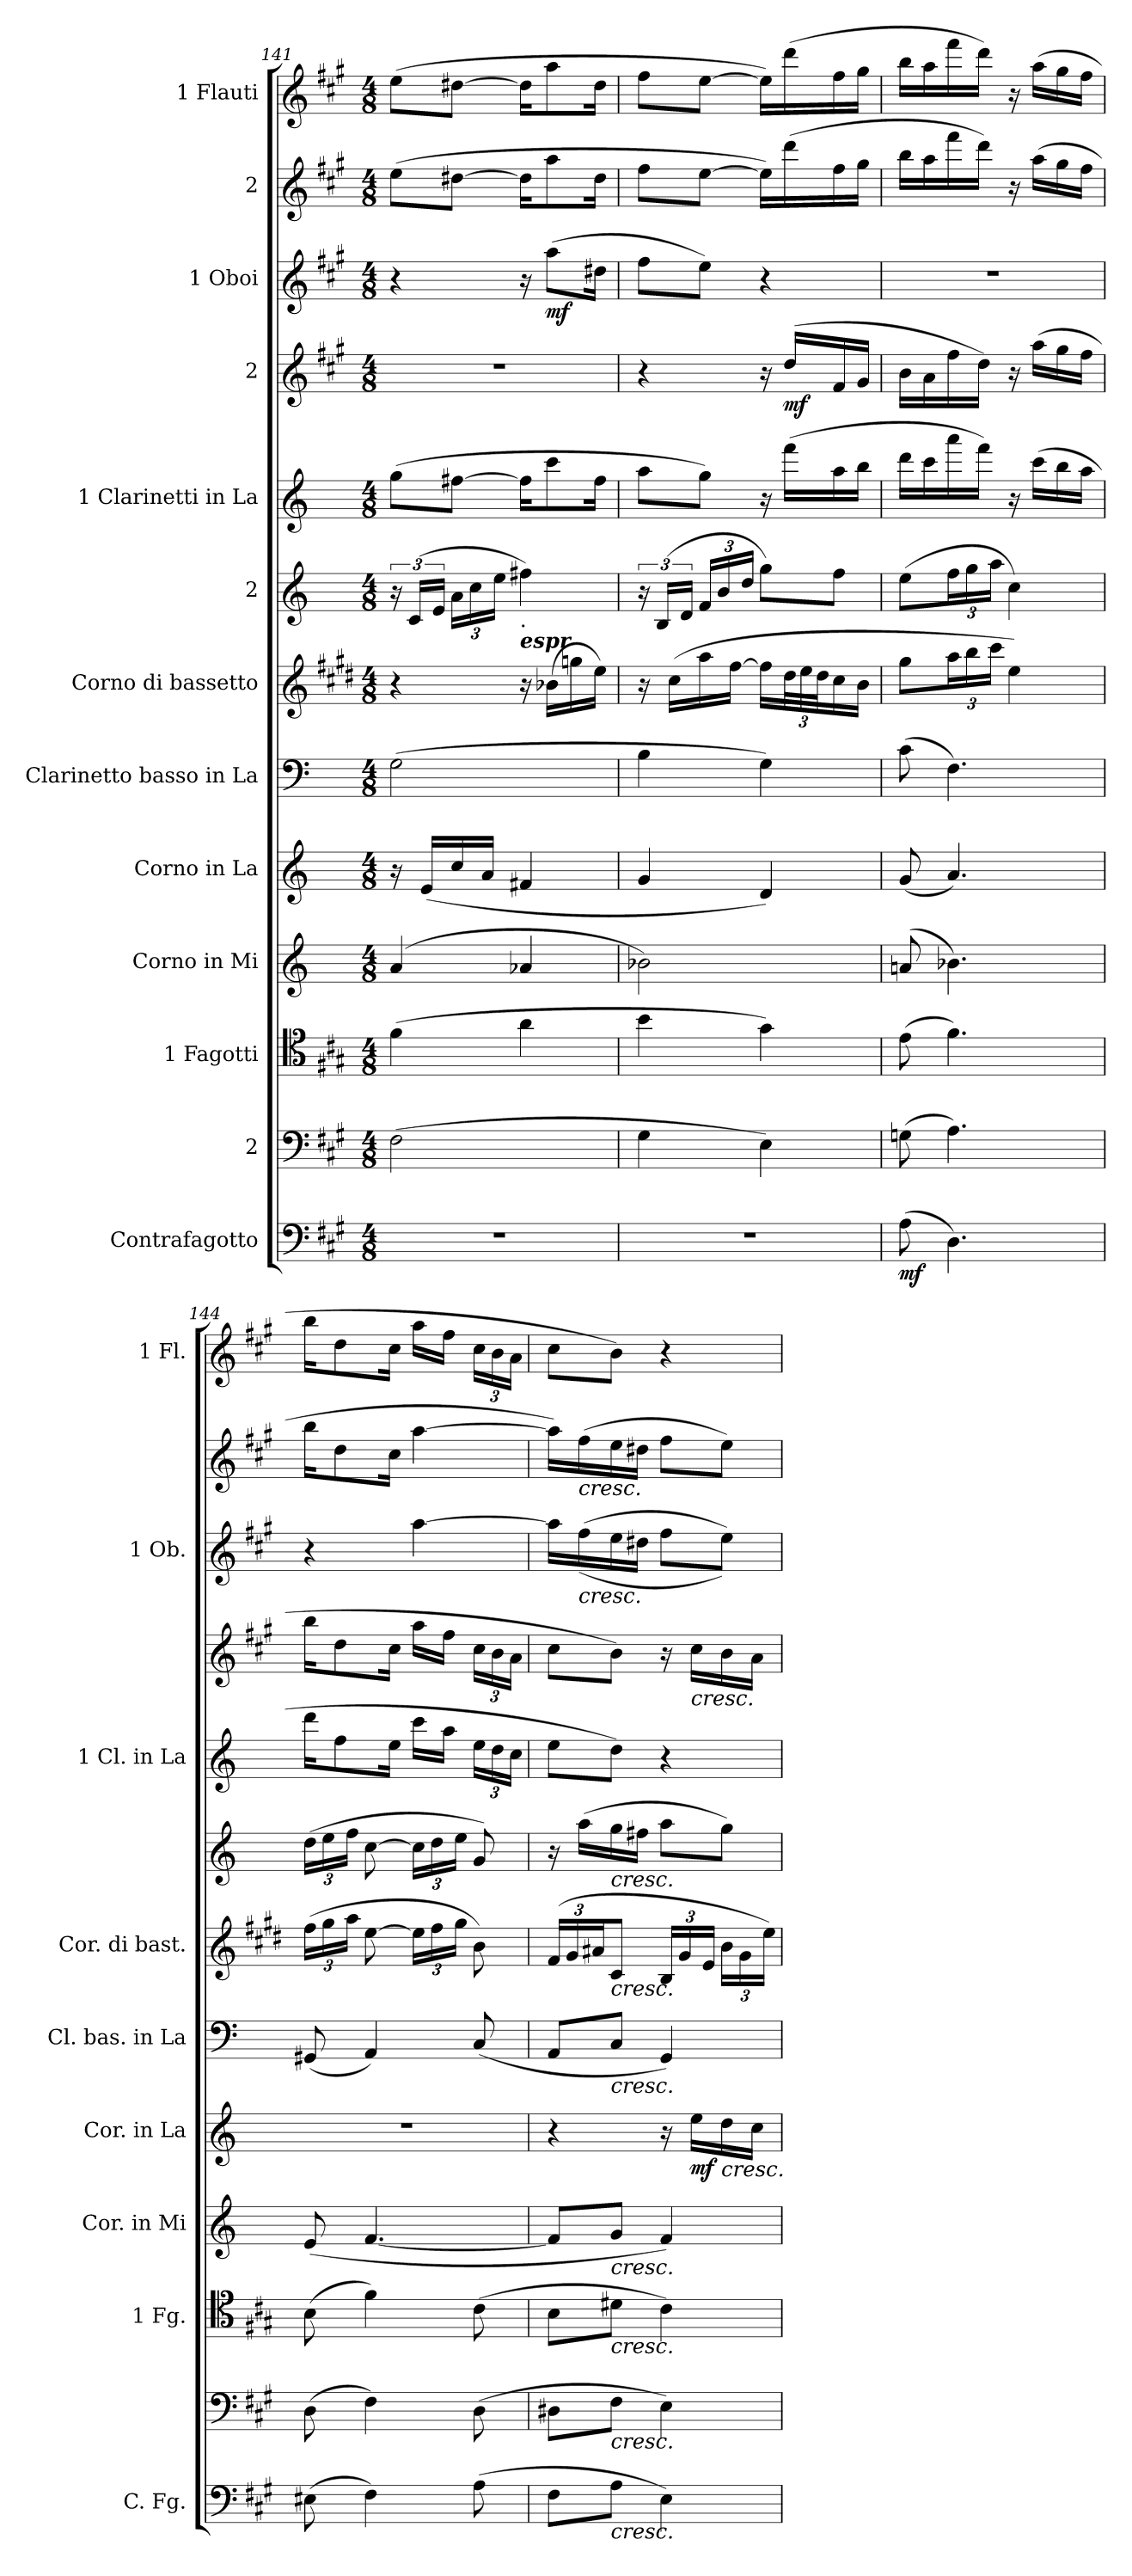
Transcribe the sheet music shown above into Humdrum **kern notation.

**kern	**dynam	**kern	**kern	**kern	**kern	**dynam	**kern	**kern	**kern	**kern	**kern	**dynam	**kern	**dynam	**kern	**kern
*part13	*part13	*part12	*part11	*part10	*part9	*part9	*part8	*part7	*part6	*part5	*part4	*part4	*part3	*part3	*part2	*part1
*staff13	*staff13	*staff12	*staff11	*staff10	*staff9	*staff9	*staff8	*staff7	*staff6	*staff5	*staff4	*staff4	*staff3	*staff3	*staff2	*staff1
*I"Contrafagotto	*	*I"2	*I"1  Fagotti	*I"Corno in Mi	*I"Corno in La	*	*I"Clarinetto basso in La	*I"Corno di bassetto	*I"2	*I"1  Clarinetti in La	*I"2	*	*I"1  Oboi	*	*I"2	*I"1  Flauti
*I'C. Fg.	*	*	*I'1  Fg.	*I'Cor. in Mi	*I'Cor. in La	*	*I'Cl. bas. in La	*I'Cor. di bast.	*	*I'1  Cl. in La	*	*	*I'1  Ob.	*	*	*I'1  Fl.
*clefF4	*	*clefF4	*clefC4	*clefG2	*clefG2	*	*clefF4	*clefG2	*clefG2	*clefG2	*clefG2	*	*clefG2	*	*clefG2	*clefG2
*ITrd7c12	*	*	*	*ITrd5c8	*ITrd2c3	*	*ITrd2c3	*ITrd4c7	*ITrd2c3	*ITrd2c3	*	*	*	*	*	*
*k[f#c#g#]	*	*k[f#c#g#]	*k[f#c#g#]	*k[f#c#g#d#]	*k[f#c#g#]	*	*k[f#c#g#]	*k[f#c#g#]	*k[f#c#g#]	*k[f#c#g#]	*k[f#c#g#]	*	*k[f#c#g#]	*	*k[f#c#g#]	*k[f#c#g#]
*M4/8	*	*M4/8	*M4/8	*M4/8	*M4/8	*	*M4/8	*M4/8	*M4/8	*M4/8	*M4/8	*	*M4/8	*	*M4/8	*M4/8
=141	=141	=141	=141	=141	=141	=141	=141	=141	=141	=141	=141	=141	=141	=141	=141	=141
2r	.	(2F#\	(4f#\	(4c#/	16r	.	(2E\	4r	24r	(8ee\L	2r	.	4r	.	(8ee\L	(8ee\L
.	.	.	.	.	.	.	.	.	(24A/LL	.	.	.	.	.	.	.
.	.	.	.	.	(16c#/LL	.	.	.	.	.	.	.	.	.	.	.
.	.	.	.	.	.	.	.	.	24c#/JJ	.	.	.	.	.	.	.
*	*	*	*	*	*	*	*	*	*Xbrackettup	*	*	*	*	*	*	*
.	.	.	.	.	16a/	.	.	.	24f#\LL	[8dd#X\J	.	.	.	.	[8dd#X\J	[8dd#X\J
.	.	.	.	.	.	.	.	.	24a\	.	.	.	.	.	.	.
.	.	.	.	.	16f#/JJ	.	.	.	.	.	.	.	.	.	.	.
.	.	.	.	.	.	.	.	.	24cc#\JJ	.	.	.	.	.	.	.
!	!	!	!	!	!	!	!	!LO:TX:a:Bi:t=espr	!	!	!	!	!	!	!	!
!	!	!	!	!	!	!	!	!LO:TX:a:t=.	!	!	!	!	!	!	!	!
.	.	.	4a\	4cn/	4d#X/	.	.	16r	4dd#X\)	16dd#\KL]	.	.	16r	.	16dd#\KL]	16dd#\KL]
!	!	!	!	!	!	!	!	!	!	!	!	!	!	!LO:DY:b	!	!
.	.	.	.	.	.	.	.	(16e-X\LL	.	8aa\	.	.	(8aa\L	mf	8aa\	8aa\
.	.	.	.	.	.	.	.	16ccn\	.	.	.	.	.	.	.	.
.	.	.	.	.	.	.	.	16a\JJ)	.	16dd#\Jk	.	.	16dd#X\Jk	.	16dd#\Jk	16dd#\Jk
=142	=142	=142	=142	=142	=142	=142	=142	=142	=142	=142	=142	=142	=142	=142	=142	=142
*	*	*	*	*	*	*	*	*	*brackettup	*	*	*	*	*	*	*
2r	.	4G#\	4b\	2dn\)	4e/	.	4G#\	16r	24r	8ff#\L	4r	.	8ff#\L	.	8ff#\L	8ff#\L
.	.	.	.	.	.	.	.	.	(24G#/LL	.	.	.	.	.	.	.
.	.	.	.	.	.	.	.	(16f#\LL	.	.	.	.	.	.	.	.
.	.	.	.	.	.	.	.	.	24B/JJ	.	.	.	.	.	.	.
*	*	*	*	*	*	*	*	*	*Xbrackettup	*	*	*	*	*	*	*
.	.	.	.	.	.	.	.	16dd\	24d/LL	8ee\J)	.	.	8ee\J)	.	[8ee\J	[8ee\J
.	.	.	.	.	.	.	.	.	24g#/	.	.	.	.	.	.	.
.	.	.	.	.	.	.	.	[16b\JJ	.	.	.	.	.	.	.	.
.	.	.	.	.	.	.	.	.	24b/JJ	.	.	.	.	.	.	.
.	.	4E\)	4g#\)	.	4B/)	.	4E\)	16b\LL]	8ee\L)	16r	16r	.	4r	.	16ee\LL])	16ee\LL])
*	*	*	*	*	*	*	*	*Xbrackettup	*	*	*	*	*	*	*	*
!	!	!	!	!	!	!	!	!	!	!	!	!LO:DY:b	!	!	!	!
.	.	.	.	.	.	.	.	48g#\L	.	(16ddd\LL	(16dd/LL	mf	.	.	(16ddd\	(16ddd\
.	.	.	.	.	.	.	.	48a\	.	.	.	.	.	.	.	.
.	.	.	.	.	.	.	.	48g#\J	.	.	.	.	.	.	.	.
.	.	.	.	.	.	.	.	16f#\	8dd\J	16ff#\	16f#/	.	.	.	16ff#\	16ff#\
.	.	.	.	.	.	.	.	16e\JJ	.	16gg#\JJ	16g#/JJ	.	.	.	16gg#\JJ	16gg#\JJ
!!LO:PB:g=z
=143	=143	=143	=143	=143	=143	=143	=143	=143	=143	=143	=143	=143	=143	=143	=143	=143
!	!LO:DY:b	!	!	!	!	!	!	!	!	!	!	!	!	!	!	!
(8AA\	mf	(8Gn\	(8e\	(8c#X/	(8e/	.	(8A\	8cc#\L	(8cc#\L	16bb\LL	16b\LL	.	2r	.	16bb\LL	16bb\LL
.	.	.	.	.	.	.	.	.	.	16aa\	16a\	.	.	.	16aa\	16aa\
4.DD\)	.	4.A\)	4.f#\)	4.dn\)	4.f#/)	.	4.D\)	24dd\L	24dd\L	16fff#\	16ff#\	.	.	.	16fff#\	16fff#\
.	.	.	.	.	.	.	.	24ee\	24ee\	.	.	.	.	.	.	.
.	.	.	.	.	.	.	.	.	.	16ddd\JJ)	16dd\JJ)	.	.	.	16ddd\JJ)	16ddd\JJ)
.	.	.	.	.	.	.	.	24ff#\JJ	24ff#\JJ	.	.	.	.	.	.	.
.	.	.	.	.	.	.	.	4a\)	4a\)	16r	16r	.	.	.	16r	16r
.	.	.	.	.	.	.	.	.	.	(16aa\LL	(16aa\LL	.	.	.	(16aa\LL	(16aa\LL
.	.	.	.	.	.	.	.	.	.	16gg#\	16gg#\	.	.	.	16gg#\	16gg#\
.	.	.	.	.	.	.	.	.	.	16ff#\JJ	16ff#\JJ	.	.	.	16ff#\JJ	16ff#\JJ
=144	=144	=144	=144	=144	=144	=144	=144	=144	=144	=144	=144	=144	=144	=144	=144	=144
(8EE#X\	.	(8D\	(8B\	(8G#/	2r	.	(8EE#X/	(24b\LL	(24b\LL	16bb\KL	16bb\KL	.	4r	.	16bb\KL	16bb\KL
.	.	.	.	.	.	.	.	24cc#\	24cc#\	.	.	.	.	.	.	.
.	.	.	.	.	.	.	.	.	.	8dd\	8dd\	.	.	.	8dd\	8dd\
.	.	.	.	.	.	.	.	24dd\JJ	24dd\JJ	.	.	.	.	.	.	.
4FF#\)	.	4F#\)	4f#\)	[4.A/	.	.	4FF#/)	[8a\	[8a\	.	.	.	.	.	.	.
.	.	.	.	.	.	.	.	.	.	16cc#\Jk	16cc#\Jk	.	.	.	16cc#\Jk	16cc#\Jk
.	.	.	.	.	.	.	.	24a\LL]	24a\LL]	16aa\LL	16aa\LL	.	[4aa\	.	[4aa\	16aa\LL
.	.	.	.	.	.	.	.	24b\	24b\	.	.	.	.	.	.	.
.	.	.	.	.	.	.	.	.	.	16ff#\JJ	16ff#\JJ	.	.	.	.	16ff#\JJ
.	.	.	.	.	.	.	.	24cc#\JJ	24cc#\JJ	.	.	.	.	.	.	.
*	*	*	*	*	*	*	*	*	*	*Xbrackettup	*Xbrackettup	*	*	*	*	*Xbrackettup
(8AA\	.	(8D\	(8c#\	.	.	.	(8AA/	8e\)	8e/)	24cc#\LL	24cc#\LL	.	.	.	.	24cc#\LL
.	.	.	.	.	.	.	.	.	.	24b\	24b\	.	.	.	.	24b\
.	.	.	.	.	.	.	.	.	.	24a\JJ	24a\JJ	.	.	.	.	24a\JJ
=145	=145	=145	=145	=145	=145	=145	=145	=145	=145	=145	=145	=145	=145	=145	=145	=145
8FF#\L	.	8D#X\L	8B\L	8A/L]	4r	.	8FF#/L	(24B/LL	16r	8cc#\L	8cc#\L	.	16aa\LL]	.	16aa\LL])	8cc#\L
.	.	.	.	.	.	.	.	24c#/	.	.	.	.	.	.	.	.
!	!	!	!	!	!	!	!	!	!	!	!	!	!	!	!LO:TX:b:i:t=cresc.	!
!	!	!	!	!	!	!	!	!	!	!	!	!	!LO:TX:b:i:t=cresc.	!	!	!
.	.	.	.	.	.	.	.	.	(16ff#\LL	.	.	.	((16ff#\	.	(16ff#\	.
.	.	.	.	.	.	.	.	24d#X/J	.	.	.	.	.	.	.	.
!	!	!	!	!	!	!	!	!	!LO:TX:b:i:t=cresc.	!	!	!	!	!	!	!
!	!	!	!	!	!	!	!	!LO:TX:b:i:t=cresc.	!	!	!	!	!	!	!	!
!	!	!	!	!	!	!	!LO:TX:b:i:t=cresc.	!	!	!	!	!	!	!	!	!
!	!	!	!	!LO:TX:b:i:t=cresc.	!	!	!	!	!	!	!	!	!	!	!	!
!	!	!	!LO:TX:b:i:t=cresc.	!	!	!	!	!	!	!	!	!	!	!	!	!
!	!	!LO:TX:b:i:t=cresc.	!	!	!	!	!	!	!	!	!	!	!	!	!	!
!LO:TX:b:i:t=cresc.	!	!	!	!	!	!	!	!	!	!	!	!	!	!	!	!
8AA\J	.	8F#\J	8d#X\J	8B/J	.	.	8AA/J	8F#/J	16ee\	8b\J)	8b\J)	.	16ee\	.	16ee\	8b\J)
.	.	.	.	.	.	.	.	.	16dd#X\JJ	.	.	.	16dd#X\JJ	.	16dd#X\JJ	.
4EE\)	.	4E\)	4c#\)	4A/)	16r	.	4EE/)	24E/LL	8ff#\L	4r	16r	.	8ff#\L	.	8ff#\L	4r
.	.	.	.	.	.	.	.	24c#/	.	.	.	.	.	.	.	.
!	!	!	!	!	!	!	!	!	!	!	!LO:TX:b:i:t=cresc.	!	!	!	!	!
!	!	!	!	!	!	!LO:DY:b	!	!	!	!	!	!	!	!	!	!
.	.	.	.	.	16cc#\LL	mf	.	.	.	.	16cc#\LL	.	.	.	.	.
.	.	.	.	.	.	.	.	24A/JJ	.	.	.	.	.	.	.	.
!	!	!	!	!	!LO:TX:b:i:t=cresc.	!	!	!	!	!	!	!	!	!	!	!
.	.	.	.	.	16b\	.	.	24e\LL	8ee\J)	.	16b\	.	8ee\J))	.	8ee\J)	.
.	.	.	.	.	.	.	.	24c#\	.	.	.	.	.	.	.	.
.	.	.	.	.	16a\JJ	.	.	.	.	.	16a\JJ	.	.	.	.	.
.	.	.	.	.	.	.	.	24a\JJ)	.	.	.	.	.	.	.	.
=	=	=	=	=	=	=	=	=	=	=	=	=	=	=	=	=
*-	*-	*-	*-	*-	*-	*-	*-	*-	*-	*-	*-	*-	*-	*-	*-	*-
